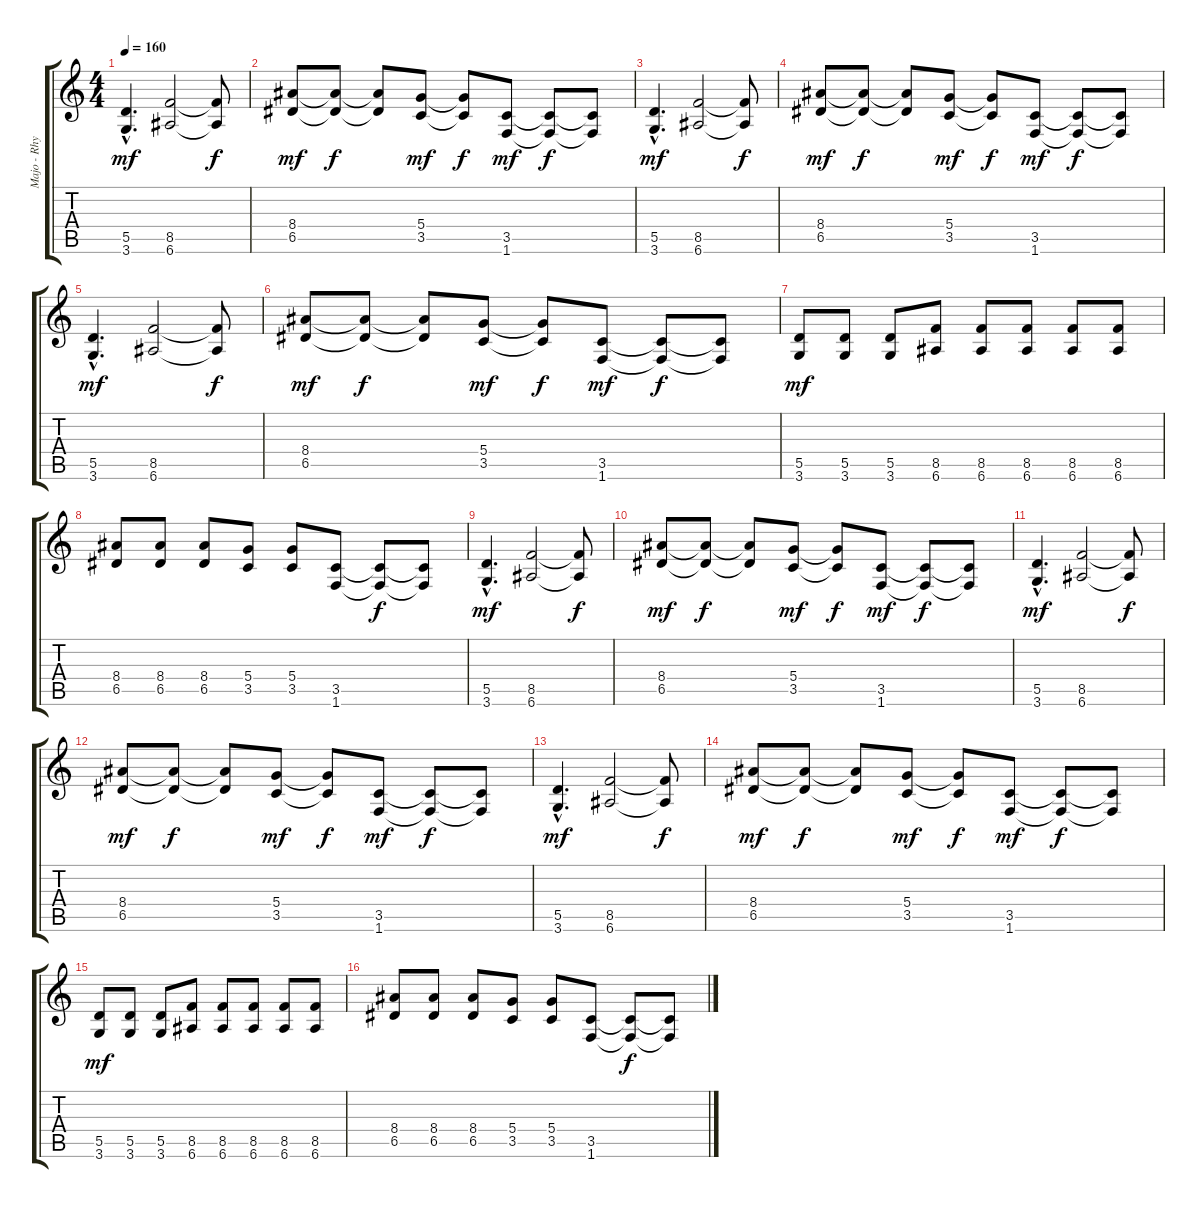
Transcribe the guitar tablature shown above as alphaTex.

\track ("Majo - Rhytm" "Majo - Rhy") {instrument distortionguitar}
\staff {score tabs}
\tuning (E4 B3 G3 D3 A2 E2) {hide}
\ts (4 4)
\tempo 160
\clef g2
\ks c
(5.5{hac} 3.6{hac}).4{d dy mf} (8.5 6.6).2 (8.5{t} 6.6{t}).8{dy f} |
(8.4 6.5).8{dy mf} (8.4{t} 6.5{t}).8{dy f} (8.4{t} 6.5{t}).8 (5.4 3.5).8{dy mf} (5.4{t} 3.5{t}).8{dy f} (3.5 1.6).8{dy mf} (3.5{t} 1.6{t}).8{dy f} (3.5{t} 1.6{t}).8 |
(5.5{hac} 3.6{hac}).4{d dy mf} (8.5 6.6).2 (8.5{t} 6.6{t}).8{dy f} |
(8.4 6.5).8{dy mf} (8.4{t} 6.5{t}).8{dy f} (8.4{t} 6.5{t}).8 (5.4 3.5).8{dy mf} (5.4{t} 3.5{t}).8{dy f} (3.5 1.6).8{dy mf} (3.5{t} 1.6{t}).8{dy f} (3.5{t} 1.6{t}).8 |
(5.5{hac} 3.6{hac}).4{d dy mf} (8.5 6.6).2 (8.5{t} 6.6{t}).8{dy f} |
(8.4 6.5).8{dy mf} (8.4{t} 6.5{t}).8{dy f} (8.4{t} 6.5{t}).8 (5.4 3.5).8{dy mf} (5.4{t} 3.5{t}).8{dy f} (3.5 1.6).8{dy mf} (3.5{t} 1.6{t}).8{dy f} (3.5{t} 1.6{t}).8 |
(5.5 3.6).8{dy mf} (5.5 3.6).8 (5.5 3.6).8 (8.5 6.6).8 (8.5 6.6).8 (8.5 6.6).8 (8.5 6.6).8 (8.5 6.6).8 |
(8.4 6.5).8 (8.4 6.5).8 (8.4 6.5).8 (5.4 3.5).8 (5.4 3.5).8 (3.5 1.6).8 (3.5{t} 1.6{t}).8{dy f} (3.5{t} 1.6{t}).8 |
(5.5{hac} 3.6{hac}).4{d dy mf} (8.5 6.6).2 (8.5{t} 6.6{t}).8{dy f} |
(8.4 6.5).8{dy mf} (8.4{t} 6.5{t}).8{dy f} (8.4{t} 6.5{t}).8 (5.4 3.5).8{dy mf} (5.4{t} 3.5{t}).8{dy f} (3.5 1.6).8{dy mf} (3.5{t} 1.6{t}).8{dy f} (3.5{t} 1.6{t}).8 |
(5.5{hac} 3.6{hac}).4{d dy mf} (8.5 6.6).2 (8.5{t} 6.6{t}).8{dy f} |
(8.4 6.5).8{dy mf} (8.4{t} 6.5{t}).8{dy f} (8.4{t} 6.5{t}).8 (5.4 3.5).8{dy mf} (5.4{t} 3.5{t}).8{dy f} (3.5 1.6).8{dy mf} (3.5{t} 1.6{t}).8{dy f} (3.5{t} 1.6{t}).8 |
(5.5{hac} 3.6{hac}).4{d dy mf} (8.5 6.6).2 (8.5{t} 6.6{t}).8{dy f} |
(8.4 6.5).8{dy mf} (8.4{t} 6.5{t}).8{dy f} (8.4{t} 6.5{t}).8 (5.4 3.5).8{dy mf} (5.4{t} 3.5{t}).8{dy f} (3.5 1.6).8{dy mf} (3.5{t} 1.6{t}).8{dy f} (3.5{t} 1.6{t}).8 |
(5.5 3.6).8{dy mf} (5.5 3.6).8 (5.5 3.6).8 (8.5 6.6).8 (8.5 6.6).8 (8.5 6.6).8 (8.5 6.6).8 (8.5 6.6).8 |
(8.4 6.5).8 (8.4 6.5).8 (8.4 6.5).8 (5.4 3.5).8 (5.4 3.5).8 (3.5 1.6).8 (3.5{t} 1.6{t}).8{dy f} (3.5{t} 1.6{t}).8
